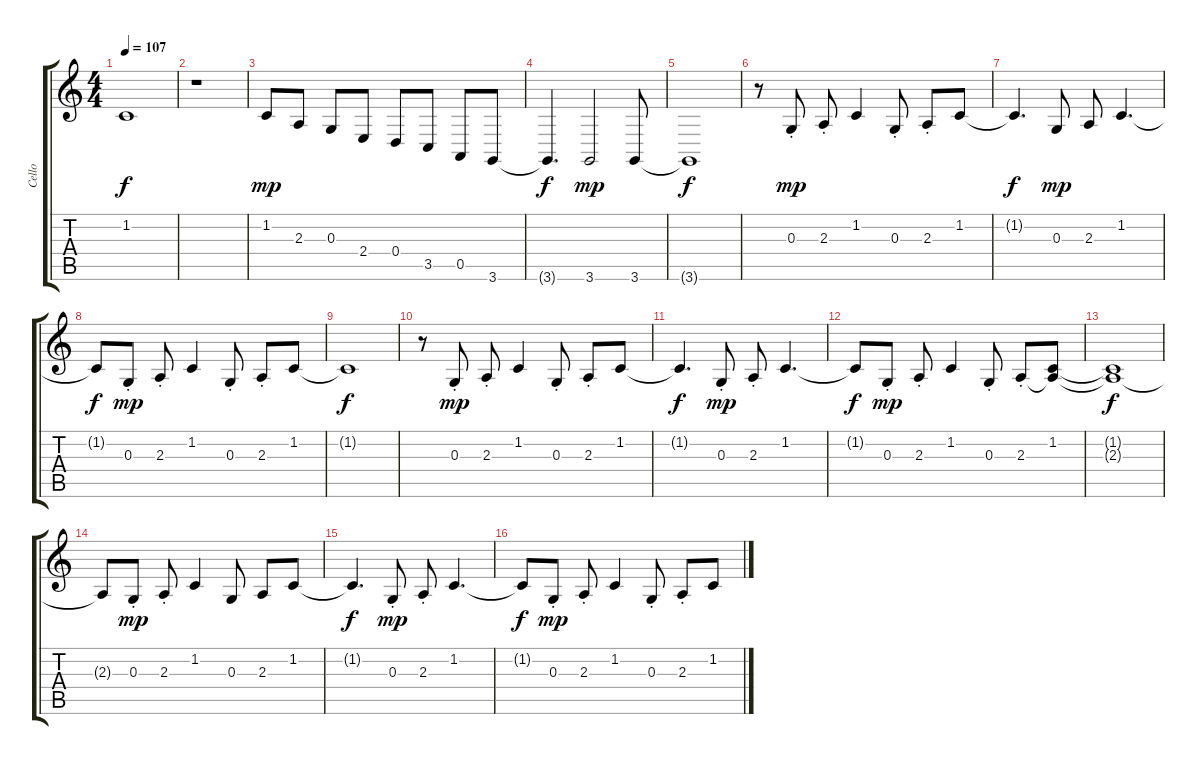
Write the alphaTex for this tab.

\track ("Cello" "Cello") {instrument cello}
\staff {score tabs}
\tuning (E4 B3 G3 D3 A2 E2) {hide}
\ts (4 4)
\tempo 107
\clef g2
\ks c
1.2{t}.1{dy f} |
r.1 |
1.2.8{dy mp} 2.3.8 0.3.8 2.4.8 0.4.8 3.5.8 0.5.8 3.6.8 |
3.6{t}.4{d dy f} 3.6.2{dy mp} 3.6.8 |
3.6{t}.1{dy f} |
r.8 0.3{st}.8{dy mp} 2.3{st}.8 1.2.4 0.3{st}.8 2.3{st}.8 1.2.8 |
1.2{t}.4{d dy f} 0.3.8{dy mp} 2.3.8 1.2.4{d} |
1.2{t}.8{dy f} 0.3{st}.8{dy mp} 2.3{st}.8 1.2.4 0.3{st}.8 2.3{st}.8 1.2.8 |
1.2{t}.1{dy f} |
r.8 0.3{st}.8{dy mp} 2.3{st}.8 1.2.4 0.3{st}.8 2.3{st}.8 1.2.8 |
1.2{t}.4{d dy f} 0.3{st}.8{dy mp} 2.3{st}.8 1.2.4{d} |
1.2{t}.8{dy f} 0.3{st}.8{dy mp} 2.3{st}.8 1.2.4 0.3{st}.8 2.3{st}.8 (1.2 2.3{t}).8 |
(1.2{t} 2.3{t}).1{dy f} |
2.3{t}.8 0.3{st}.8{dy mp} 2.3{st}.8 1.2.4 0.3.8 2.3.8 1.2.8 |
1.2{t}.4{d dy f} 0.3{st}.8{dy mp} 2.3{st}.8 1.2.4{d} |
1.2{t}.8{dy f} 0.3{st}.8{dy mp} 2.3{st}.8 1.2.4 0.3{st}.8 2.3{st}.8 1.2.8
